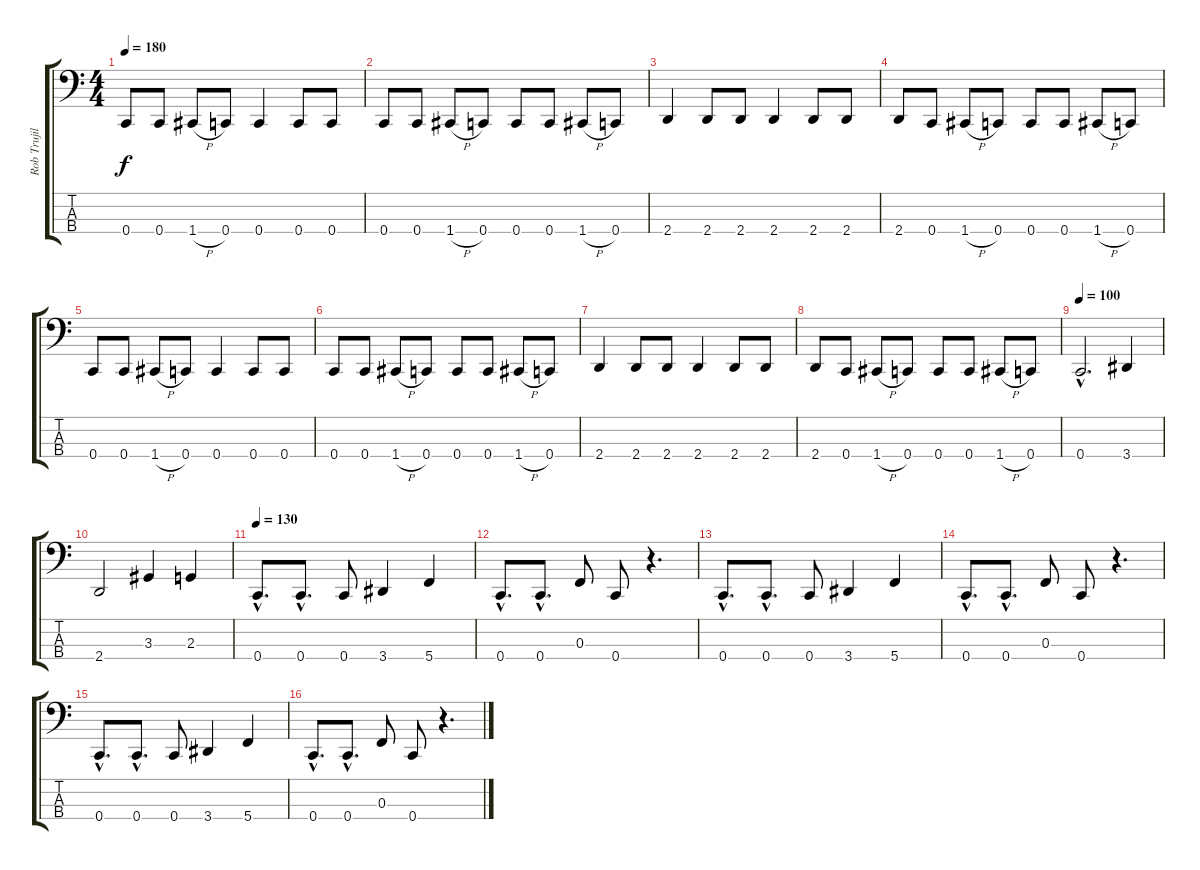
\track ("Rob Trujillo" "Rob Trujil") {instrument electricbassfinger}
\staff {score tabs}
\tuning (Eb2 Bb1 F1 C1) {hide}
\ts (4 4)
\tempo 180
\clef f4
\ks c
0.4.8{dy f} 0.4.8 1.4{h}.8 0.4.8 0.4.4 0.4.8 0.4.8 |
0.4.8 0.4.8 1.4{h}.8 0.4.8 0.4.8 0.4.8 1.4{h}.8 0.4.8 |
2.4.4 2.4.8 2.4.8 2.4.4 2.4.8 2.4.8 |
2.4.8 0.4.8 1.4{h}.8 0.4.8 0.4.8 0.4.8 1.4{h}.8 0.4.8 |
0.4.8 0.4.8 1.4{h}.8 0.4.8 0.4.4 0.4.8 0.4.8 |
0.4.8 0.4.8 1.4{h}.8 0.4.8 0.4.8 0.4.8 1.4{h}.8 0.4.8 |
2.4.4 2.4.8 2.4.8 2.4.4 2.4.8 2.4.8 |
2.4.8 0.4.8 1.4{h}.8 0.4.8 0.4.8 0.4.8 1.4{h}.8 0.4.8 |
\tempo 100
0.4{hac}.2{d} 3.4.4 |
2.4.2 3.3.4 2.3.4 |
\tempo 130
0.4{hac}.8{d} 0.4{hac}.8{d} 0.4.8 3.4.4 5.4.4 |
0.4{hac}.8{d} 0.4{hac}.8{d} 0.3.8 0.4.8 r.4{d} |
0.4{hac}.8{d} 0.4{hac}.8{d} 0.4.8 3.4.4 5.4.4 |
0.4{hac}.8{d} 0.4{hac}.8{d} 0.3.8 0.4.8 r.4{d} |
0.4{hac}.8{d} 0.4{hac}.8{d} 0.4.8 3.4.4 5.4.4 |
0.4{hac}.8{d} 0.4{hac}.8{d} 0.3.8 0.4.8 r.4{d}
